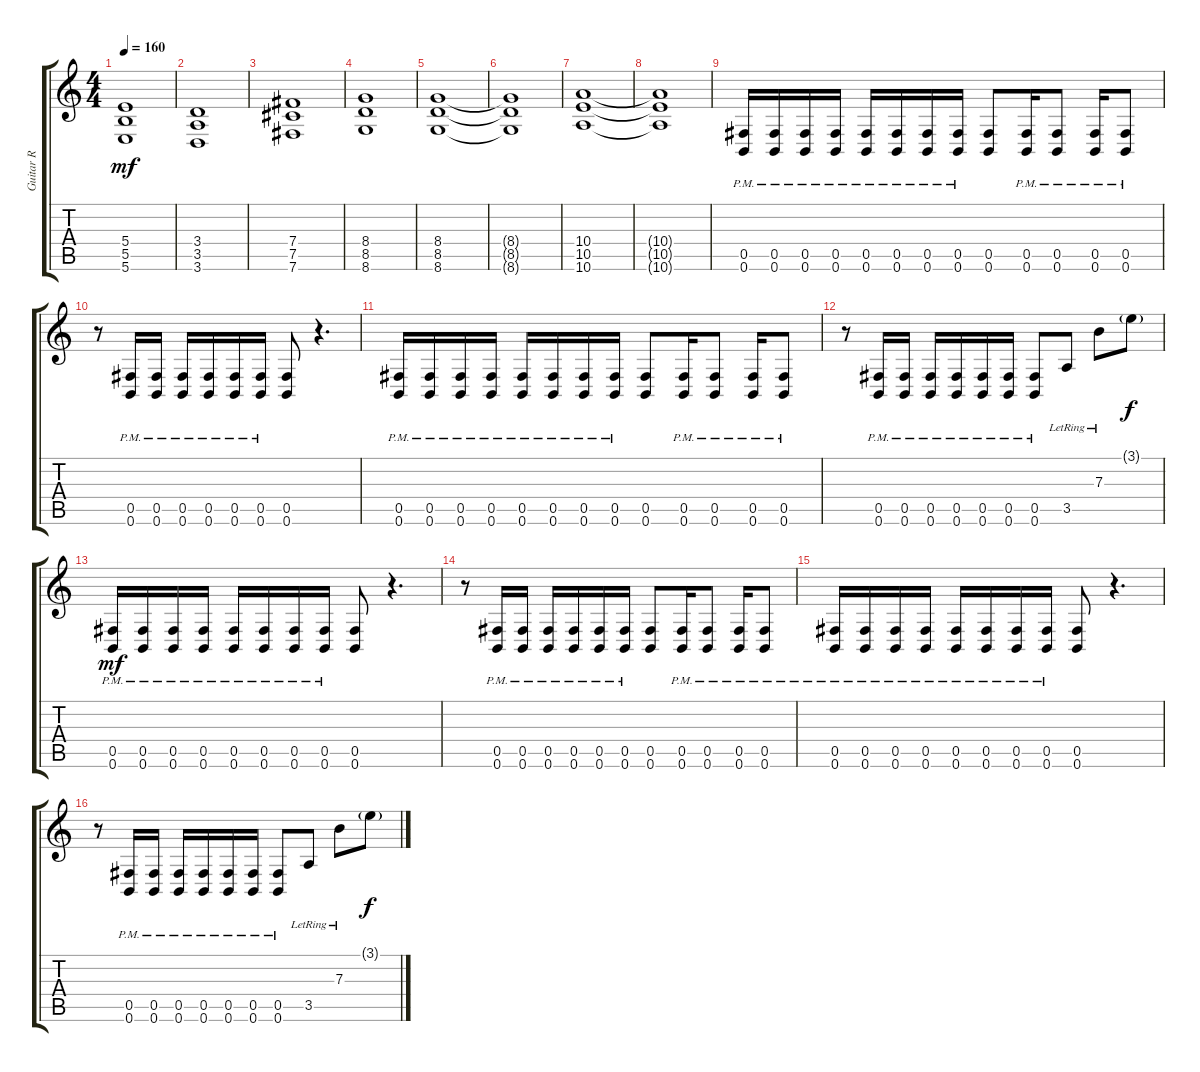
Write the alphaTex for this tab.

\track ("Guitar R" "Guitar R") {instrument distortionguitar}
\staff {score tabs}
\tuning (Db4 Ab3 E3 B2 Gb2 B1) {hide}
\ts (4 4)
\tempo 160
\clef g2
\ks c
(5.4 5.5 5.6).1{dy mf} |
(3.4 3.5 3.6).1 |
(7.4 7.5 7.6).1 |
(8.4 8.5 8.6).1 |
(8.4 8.5 8.6).1 |
(8.4{t} 8.5{t} 8.6{t}).1 |
(10.4 10.5 10.6).1 |
(10.4{t} 10.5{t} 10.6{t}).1 |
(0.5{pm} 0.6{pm}).16 (0.5{pm} 0.6{pm}).16 (0.5{pm} 0.6{pm}).16 (0.5{pm} 0.6{pm}).16 (0.5{pm} 0.6{pm}).16 (0.5{pm} 0.6{pm}).16 (0.5{pm} 0.6{pm}).16 (0.5{pm} 0.6{pm}).16 (0.5 0.6).8 (0.5{pm} 0.6{pm}).16 (0.5{pm} 0.6{pm}).8 (0.5{pm} 0.6{pm}).16 (0.5{pm} 0.6{pm}).8 |
r.8 (0.5{pm} 0.6{pm}).16 (0.5{pm} 0.6{pm}).16 (0.5{pm} 0.6{pm}).16 (0.5{pm} 0.6{pm}).16 (0.5{pm} 0.6{pm}).16 (0.5{pm} 0.6{pm}).16 (0.5 0.6).8 r.4{d} |
(0.5{pm} 0.6{pm}).16 (0.5{pm} 0.6{pm}).16 (0.5{pm} 0.6{pm}).16 (0.5{pm} 0.6{pm}).16 (0.5{pm} 0.6{pm}).16 (0.5{pm} 0.6{pm}).16 (0.5{pm} 0.6{pm}).16 (0.5{pm} 0.6{pm}).16 (0.5 0.6).8 (0.5{pm} 0.6{pm}).16 (0.5{pm} 0.6{pm}).8 (0.5{pm} 0.6{pm}).16 (0.5{pm} 0.6{pm}).8 |
r.8 (0.5{pm} 0.6{pm}).16 (0.5{pm} 0.6{pm}).16 (0.5{pm} 0.6{pm}).16 (0.5{pm} 0.6{pm}).16 (0.5{pm} 0.6{pm}).16 (0.5{pm} 0.6{pm}).16 (0.5{pm} 0.6{pm}).8 3.5{lr}.8 7.3{lr}.8 3.1{g}.8{dy f} |
(0.5{pm} 0.6{pm}).16{dy mf} (0.5{pm} 0.6{pm}).16 (0.5{pm} 0.6{pm}).16 (0.5{pm} 0.6{pm}).16 (0.5{pm} 0.6{pm}).16 (0.5{pm} 0.6{pm}).16 (0.5{pm} 0.6{pm}).16 (0.5{pm} 0.6{pm}).16 (0.5 0.6).8 r.4{d} |
r.8 (0.5{pm} 0.6{pm}).16 (0.5{pm} 0.6{pm}).16 (0.5{pm} 0.6{pm}).16 (0.5{pm} 0.6{pm}).16 (0.5{pm} 0.6{pm}).16 (0.5{pm} 0.6{pm}).16 (0.5 0.6).8 (0.5{pm} 0.6{pm}).16 (0.5{pm} 0.6{pm}).8 (0.5{pm} 0.6{pm}).16 (0.5{pm} 0.6{pm}).8 |
(0.5{pm} 0.6{pm}).16 (0.5{pm} 0.6{pm}).16 (0.5{pm} 0.6{pm}).16 (0.5{pm} 0.6{pm}).16 (0.5{pm} 0.6{pm}).16 (0.5{pm} 0.6{pm}).16 (0.5{pm} 0.6{pm}).16 (0.5{pm} 0.6{pm}).16 (0.5 0.6).8 r.4{d} |
r.8 (0.5{pm} 0.6{pm}).16 (0.5{pm} 0.6{pm}).16 (0.5{pm} 0.6{pm}).16 (0.5{pm} 0.6{pm}).16 (0.5{pm} 0.6{pm}).16 (0.5{pm} 0.6{pm}).16 (0.5{pm} 0.6{pm}).8 3.5{lr}.8 7.3{lr}.8 3.1{g}.8{dy f}
